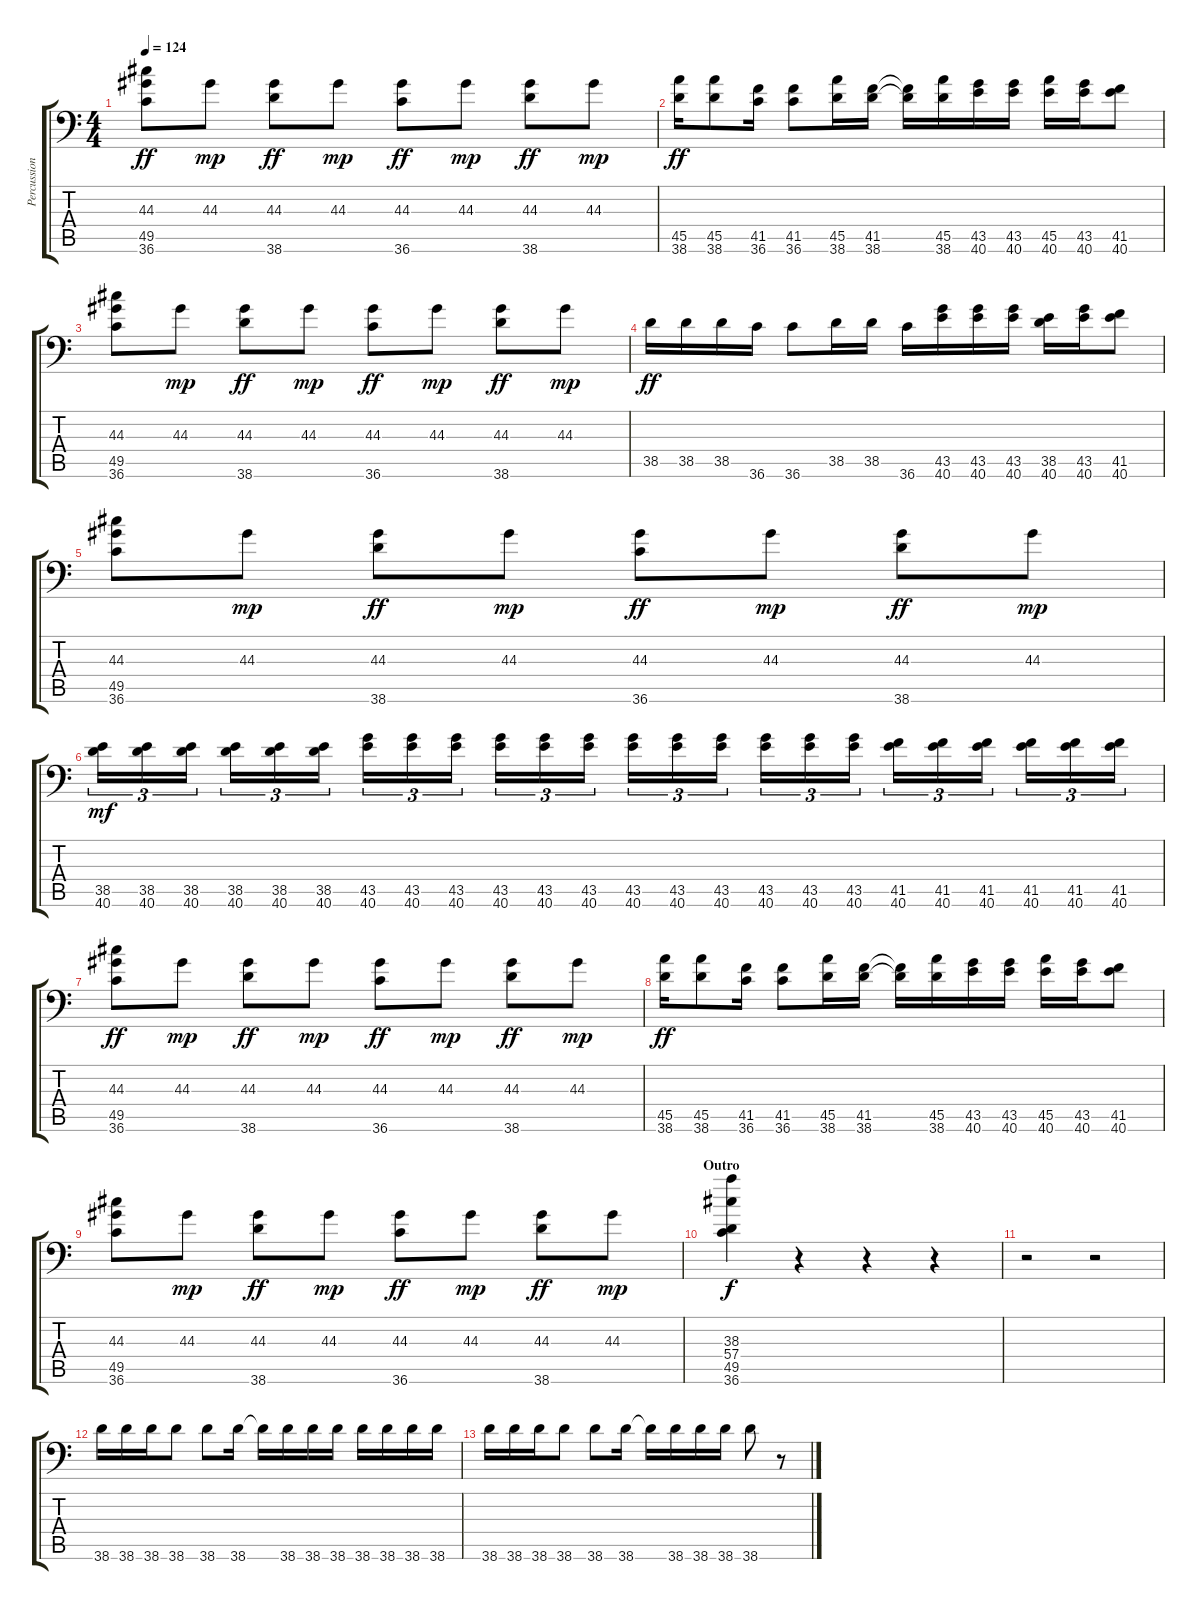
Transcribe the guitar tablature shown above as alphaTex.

\track ("Percussion" "Percussion") {instrument acousticgrandpiano}
\staff {score tabs}
\tuning (C-1 C-1 C-1 C-1 C-1 C-1) {hide}
\ts (4 4)
\tempo 124
\clef f4
\ks c
(44.3 49.5 36.6).8{dy ff} 44.3.8{dy mp} (44.3 38.6).8{dy ff} 44.3.8{dy mp} (44.3 36.6).8{dy ff} 44.3.8{dy mp} (44.3 38.6).8{dy ff} 44.3.8{dy mp} |
(45.5 38.6).16{dy ff} (45.5 38.6).8 (41.5 36.6).16 (41.5 36.6).8 (45.5 38.6).16 (41.5 38.6).16 (41.5{t} 38.6{t}).16 (45.5 38.6).16 (43.5 40.6).16 (43.5 40.6).16 (45.5 40.6).16 (43.5 40.6).16 (41.5 40.6).8 |
(44.3 49.5 36.6).8 44.3.8{dy mp} (44.3 38.6).8{dy ff} 44.3.8{dy mp} (44.3 36.6).8{dy ff} 44.3.8{dy mp} (44.3 38.6).8{dy ff} 44.3.8{dy mp} |
38.5.16{dy ff} 38.5.16 38.5.16 36.6.16 36.6.8 38.5.16 38.5.16 36.6.16 (43.5 40.6).16 (43.5 40.6).16 (43.5 40.6).16 (38.5 40.6).16 (43.5 40.6).16 (41.5 40.6).8 |
(44.3 49.5 36.6).8 44.3.8{dy mp} (44.3 38.6).8{dy ff} 44.3.8{dy mp} (44.3 36.6).8{dy ff} 44.3.8{dy mp} (44.3 38.6).8{dy ff} 44.3.8{dy mp} |
(38.5 40.6).16{tu (3 2) dy mf} (38.5 40.6).16{tu (3 2)} (38.5 40.6).16{tu (3 2)} (38.5 40.6).16{tu (3 2)} (38.5 40.6).16{tu (3 2)} (38.5 40.6).16{tu (3 2)} (43.5 40.6).16{tu (3 2)} (43.5 40.6).16{tu (3 2)} (43.5 40.6).16{tu (3 2)} (43.5 40.6).16{tu (3 2)} (43.5 40.6).16{tu (3 2)} (43.5 40.6).16{tu (3 2)} (43.5 40.6).16{tu (3 2)} (43.5 40.6).16{tu (3 2)} (43.5 40.6).16{tu (3 2)} (43.5 40.6).16{tu (3 2)} (43.5 40.6).16{tu (3 2)} (43.5 40.6).16{tu (3 2)} (41.5 40.6).16{tu (3 2)} (41.5 40.6).16{tu (3 2)} (41.5 40.6).16{tu (3 2)} (41.5 40.6).16{tu (3 2)} (41.5 40.6).16{tu (3 2)} (41.5 40.6).16{tu (3 2)} |
(44.3 49.5 36.6).8{dy ff} 44.3.8{dy mp} (44.3 38.6).8{dy ff} 44.3.8{dy mp} (44.3 36.6).8{dy ff} 44.3.8{dy mp} (44.3 38.6).8{dy ff} 44.3.8{dy mp} |
(45.5 38.6).16{dy ff} (45.5 38.6).8 (41.5 36.6).16 (41.5 36.6).8 (45.5 38.6).16 (41.5 38.6).16 (41.5{t} 38.6{t}).16 (45.5 38.6).16 (43.5 40.6).16 (43.5 40.6).16 (45.5 40.6).16 (43.5 40.6).16 (41.5 40.6).8 |
(44.3 49.5 36.6).8 44.3.8{dy mp} (44.3 38.6).8{dy ff} 44.3.8{dy mp} (44.3 36.6).8{dy ff} 44.3.8{dy mp} (44.3 38.6).8{dy ff} 44.3.8{dy mp} |
\section ("" "Outro")
(38.3 57.4 49.5 36.6).4{dy f} r.4 r.4 r.4 |
r.2 r.2 |
38.6.16 38.6.16 38.6.16 38.6.8 38.6.8 38.6.16 38.6{t}.16 38.6.16 38.6.16 38.6.16 38.6.16 38.6.16 38.6.16 38.6.16 |
38.6.16 38.6.16 38.6.16 38.6.8 38.6.8 38.6.16 38.6{t}.16 38.6.16 38.6.16 38.6.16 38.6.8 r.8
